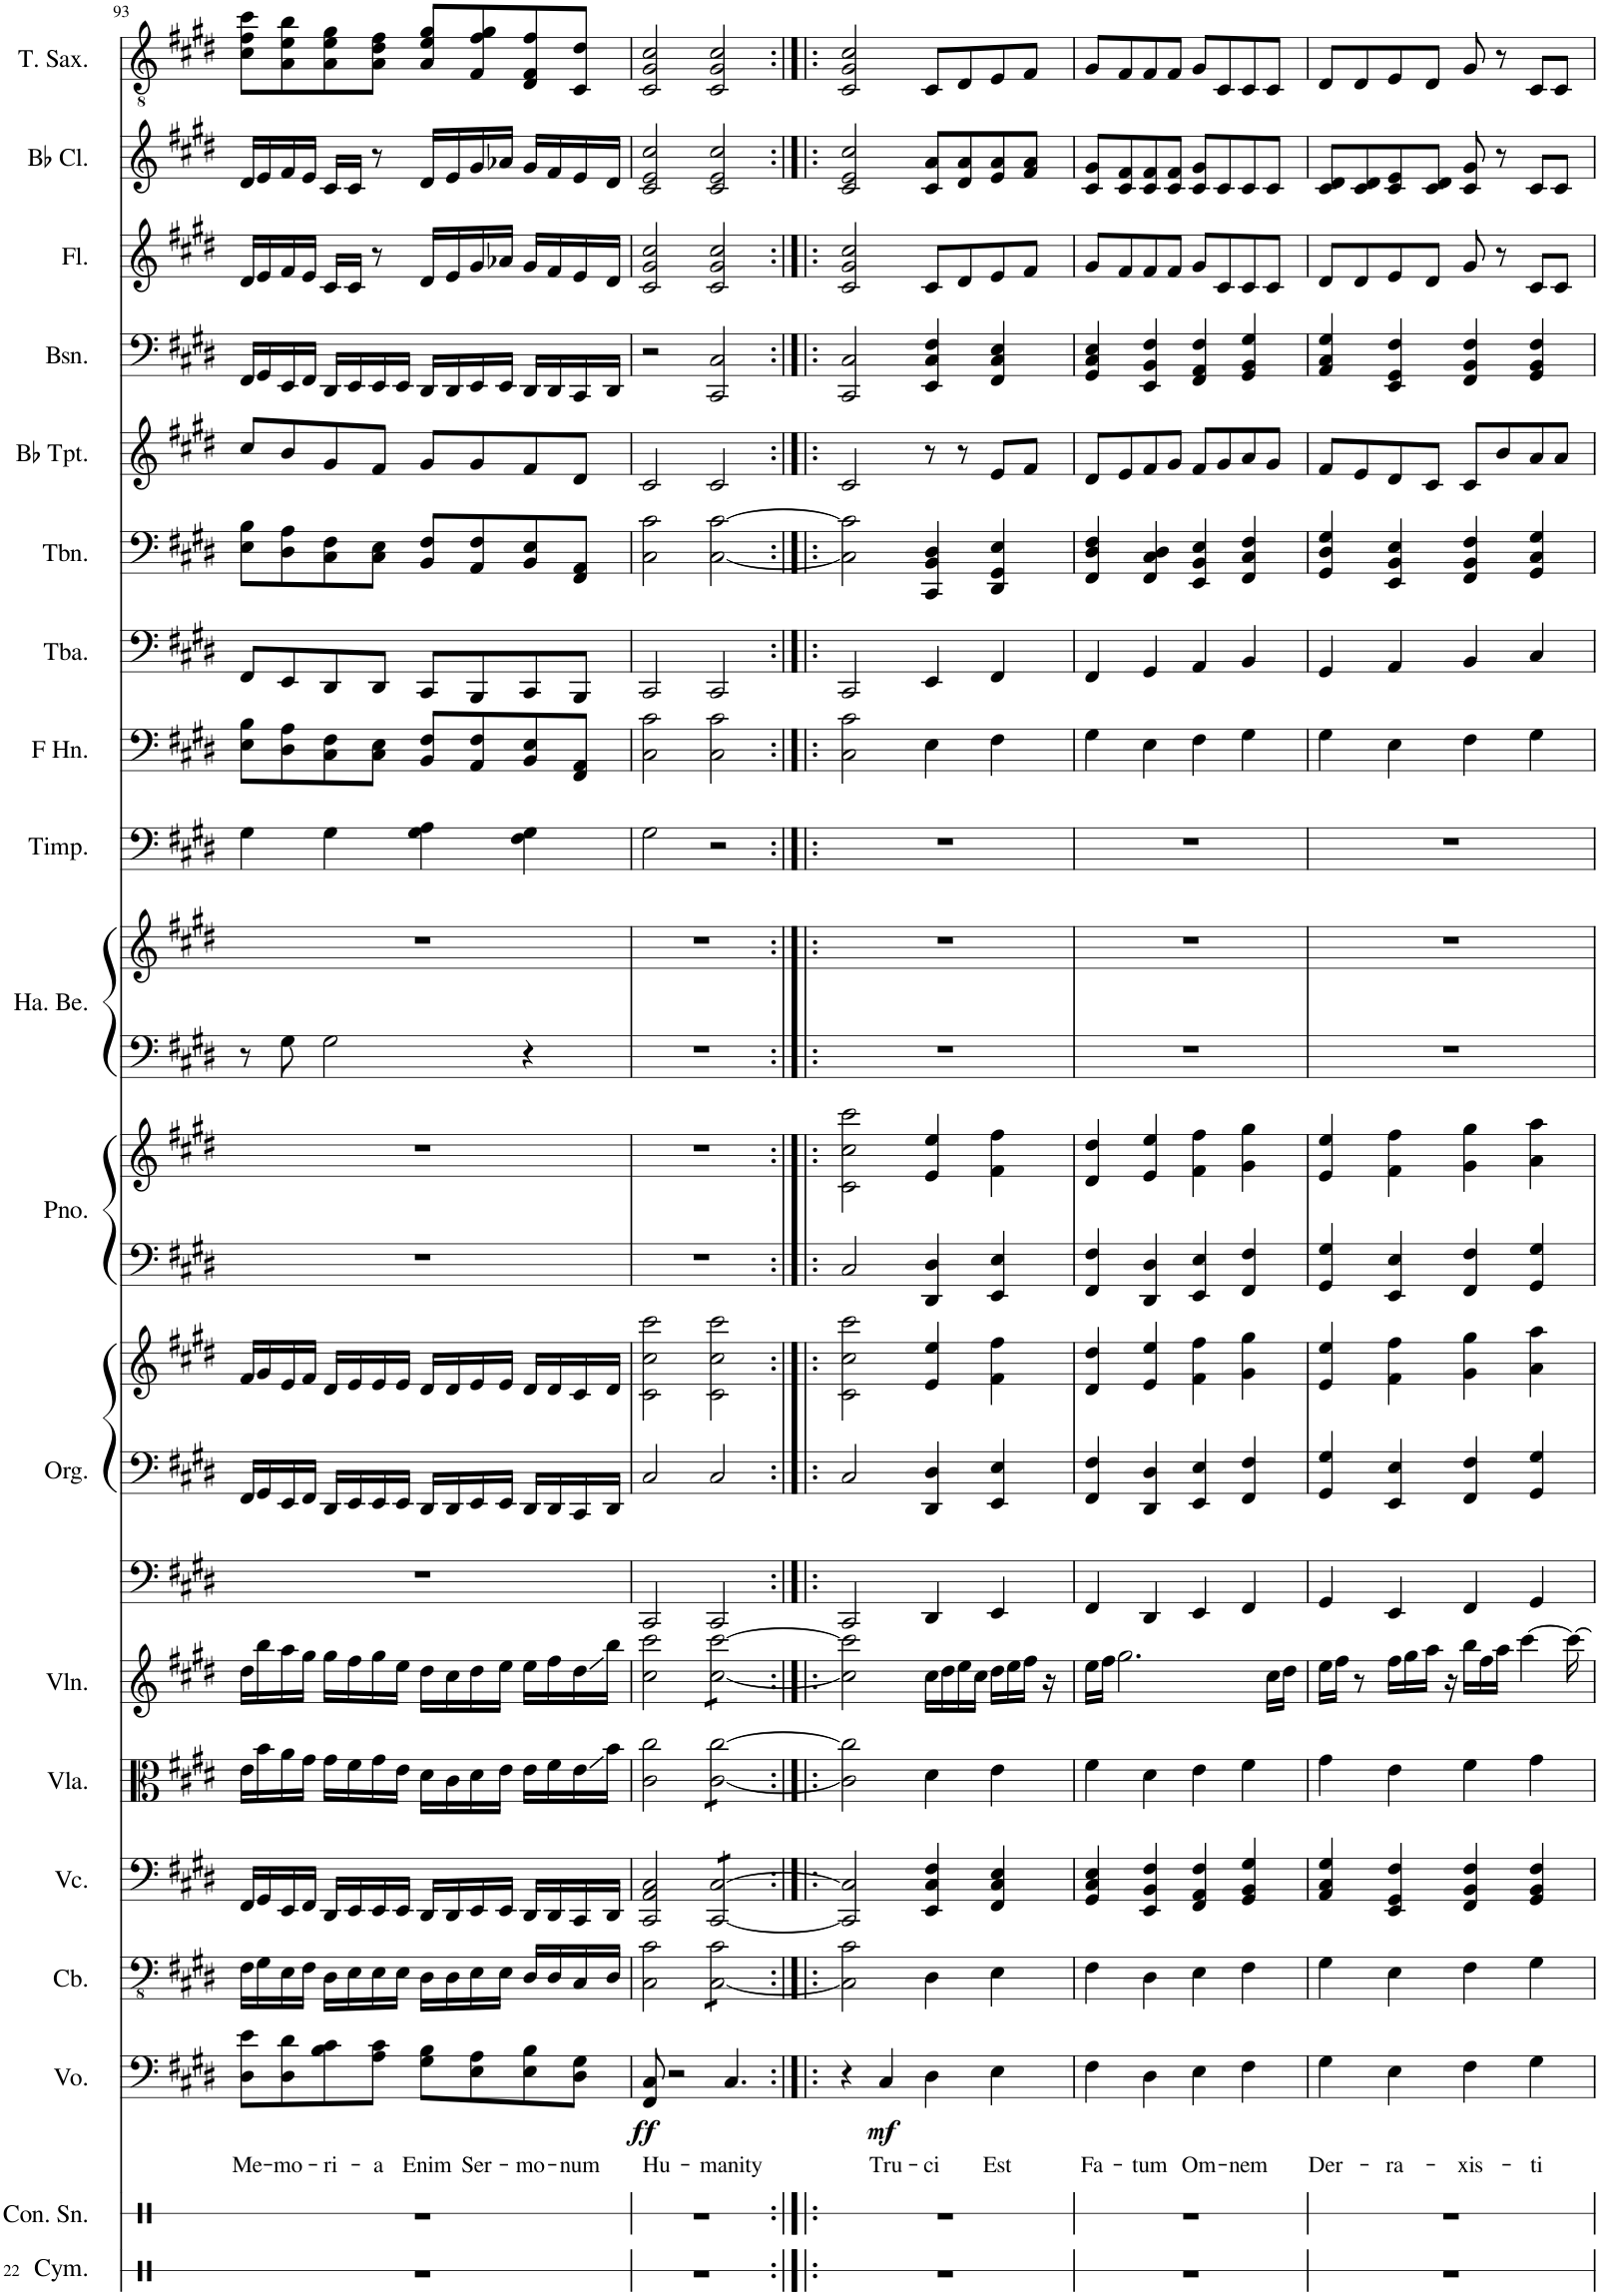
**kern	**kern	**kern	**text	**dynam	**kern	**kern	**kern	**kern	**kern	**kern	**kern	**kern	**kern	**kern	**kern	**kern	**kern	**kern	**kern	**kern	**kern	**kern	**kern	**kern
*part19	*part18	*part17	*part17	*part17	*part16	*part15	*part14	*part13	*part12	*part12	*part12	*part11	*part11	*part10	*part10	*part9	*part8	*part7	*part6	*part5	*part4	*part3	*part2	*part1
*staff23	*staff22	*staff21	*staff21	*staff21	*staff20	*staff19	*staff18	*staff17	*staff16	*staff15	*staff14	*staff13	*staff12	*staff11	*staff10	*staff9	*staff8	*staff7	*staff6	*staff5	*staff4	*staff3	*staff2	*staff1
*I"Cymbal	*I"Concert Snare Drum	*I"Voice	*	*	*I"Contrabass	*I"Violoncello	*I"Viola	*I"Violin	*I"Organ	*	*	*I"Piano	*	*I"Hand Bells	*	*I"Timpani	*I"Horn in F	*I"Tuba	*I"Trombone	*I"Bb Trumpet	*I"Bassoon	*I"Flute	*I"Bb Clarinet	*I"Tenor Saxophone
*I'Cym.	*I'Con. Sn.	*I'Vo.	*	*	*I'Cb.	*I'Vc.	*I'Vla.	*I'Vln.	*I'Org.	*	*	*I'Pno.	*	*I'Ha. Be.	*	*I'Timp.	*	*I'Tba.	*I'Tbn.	*I'Bb Tpt.	*I'Bsn.	*I'Fl.	*I'Bb Cl.	*I'T. Sax.
!!LO:PB:g=z
*clefX	*clefX	*clefF4	*	*	*clefFv4	*clefF4	*clefC3	*clefG2	*clefF4	*clefF4	*clefG2	*clefF4	*clefG2	*clefF4	*clefG2	*clefF4	*clefF4	*clefF4	*clefF4	*clefG2	*clefF4	*clefG2	*clefG2	*clefGv2
*	*	*	*	*	*ITrd7c12	*	*	*	*	*	*	*	*	*	*	*	*ITrd4c7	*	*	*ITrd1c2	*	*	*ITrd1c2	*ITrd8c14
*k[]	*k[]	*k[f#c#g#d#]	*	*	*k[f#c#g#d#]	*k[f#c#g#d#]	*k[f#c#g#d#]	*k[f#c#g#d#]	*k[f#c#g#d#]	*k[f#c#g#d#]	*k[f#c#g#d#]	*k[f#c#g#d#]	*k[f#c#g#d#]	*k[f#c#g#d#]	*k[f#c#g#d#]	*k[f#c#g#d#]	*k[f#c#g#d#]	*k[f#c#g#d#]	*k[f#c#g#d#]	*k[f#c#g#d#]	*k[f#c#g#d#]	*k[f#c#g#d#]	*k[f#c#g#d#]	*k[f#c#g#d#]
*M4/4	*M4/4	*M4/4	*	*	*M4/4	*M4/4	*M4/4	*M4/4	*M4/4	*M4/4	*M4/4	*M4/4	*M4/4	*M4/4	*M4/4	*M4/4	*M4/4	*M4/4	*M4/4	*M4/4	*M4/4	*M4/4	*M4/4	*M4/4
=93	=93	=93	=93	=93	=93	=93	=93	=93	=93	=93	=93	=93	=93	=93	=93	=93	=93	=93	=93	=93	=93	=93	=93	=93
!	!	!	!LO:LY:b	!	!	!	!	!	!	!	!	!	!	!	!	!	!	!	!	!	!	!	!	!
1r	1r	8D#\ 8e\L	Me-	.	16FF#\LL	16FF#/LL	16e\LL	16dd#\LL	1r	16FF#/LL	16f#/LL	1r	1r	8r	1r	4G#\	8E\ 8B\L	8FF#/L	8E\ 8B\L	8cc#/L	16FF#/LL	16d#/LL	16d#/LL	8c#\ 8f#\ 8cc#\L
.	.	.	.	.	16GG#\	16GG#/	16b\	16bb\	.	16GG#/	16g#/	.	.	.	.	.	.	.	.	.	16GG#/	16e/	16e/	.
!	!	!	!LO:LY:b	!	!	!	!	!	!	!	!	!	!	!	!	!	!	!	!	!	!	!	!	!
.	.	8D#\ 8d#\	-mo-	.	16EE\	16EE/	16a\	16aa\	.	16EE/	16e/	.	.	8G#\	.	.	8D#\ 8A\	8EE/	8D#\ 8A\	8b/	16EE/	16f#/	16f#/	8A\ 8e\ 8b\
.	.	.	.	.	16FF#\JJ	16FF#/JJ	16g#\JJ	16gg#\JJ	.	16FF#/JJ	16f#/JJ	.	.	.	.	.	.	.	.	.	16FF#/JJ	16e/JJ	16e/JJ	.
!	!	!	!LO:LY:b	!	!	!	!	!	!	!	!	!	!	!	!	!	!	!	!	!	!	!	!	!
.	.	8B\ 8c#\	-ri-	.	16DD#\LL	16DD#/LL	16g#\LL	16gg#\LL	.	16DD#/LL	16d#/LL	.	.	2G#\	.	4G#\	8C#\ 8F#\	8DD#/	8C#\ 8F#\	8g#/	16DD#/LL	16c#/LL	16c#/LL	8A\ 8e\ 8g#\
.	.	.	.	.	16EE\	16EE/	16f#\	16ff#\	.	16EE/	16e/	.	.	.	.	.	.	.	.	.	16EE/	16c#/JJ	16c#/JJ	.
!	!	!	!LO:LY:b	!	!	!	!	!	!	!	!	!	!	!	!	!	!	!	!	!	!	!	!	!
.	.	8A\ 8c#\J	-a	.	16EE\	16EE/	16g#\	16gg#\	.	16EE/	16e/	.	.	.	.	.	8C#\ 8E\J	8DD#/J	8C#\ 8E\J	8f#/J	16EE/	8r	8r	8A\ 8d#\ 8f#\J
.	.	.	.	.	16EE\JJ	16EE/JJ	16e\JJ	16ee\JJ	.	16EE/JJ	16e/JJ	.	.	.	.	.	.	.	.	.	16EE/JJ	.	.	.
!	!	!	!LO:LY:b	!	!	!	!	!	!	!	!	!	!	!	!	!	!	!	!	!	!	!	!	!
.	.	8G#\ 8B\L	Enim	.	16DD#\LL	16DD#/LL	16d#\LL	16dd#\LL	.	16DD#/LL	16d#/LL	.	.	.	.	4G#\ 4A\	8BB/ 8F#/L	8CC#/L	8BB/ 8F#/L	8g#/L	16DD#/LL	16d#/LL	16d#/LL	8A/ 8e/ 8g#/L
.	.	.	.	.	16DD#\	16DD#/	16c#\	16cc#\	.	16DD#/	16d#/	.	.	.	.	.	.	.	.	.	16DD#/	16e/	16e/	.
!	!	!	!LO:LY:b	!	!	!	!	!	!	!	!	!	!	!	!	!	!	!	!	!	!	!	!	!
.	.	8E\ 8A\	Ser-	.	16EE\	16EE/	16d#\	16dd#\	.	16EE/	16e/	.	.	.	.	.	8AA/ 8F#/	8BBB/	8AA/ 8F#/	8g#/	16EE/	16g#/	16g#/	8F#/ 8f#/ 8g#/
.	.	.	.	.	16EE\JJ	16EE/JJ	16e\JJ	16ee\JJ	.	16EE/JJ	16e/JJ	.	.	.	.	.	.	.	.	.	16EE/JJ	16a-X/JJ	16a-X/JJ	.
!	!	!	!LO:LY:b	!	!	!	!	!	!	!	!	!	!	!	!	!	!	!	!	!	!	!	!	!
.	.	8E\ 8B\	-mo-	.	16DD#/LL	16DD#/LL	16e\LL	16ee\LL	.	16DD#/LL	16d#/LL	.	.	4r	.	4F#\ 4G#\	8BB/ 8E/	8CC#/	8BB/ 8E/	8f#/	16DD#/LL	16g#/LL	16g#/LL	8D#/ 8F#/ 8f#/
.	.	.	.	.	16DD#/	16DD#/	16f#\	16ff#\	.	16DD#/	16d#/	.	.	.	.	.	.	.	.	.	16DD#/	16f#/	16f#/	.
!	!	!	!LO:LY:b	!	!	!	!	!	!	!	!	!	!	!	!	!	!	!	!	!	!	!	!	!
.	.	8D#\ 8G#\J	-num	.	16CC#/	16CC#/	16e\	16dd#\	.	16CC#/	16c#/	.	.	.	.	.	8FF#/ 8AA/J	8BBB/J	8FF#/ 8AA/J	8d#/J	16CC#/	16e/	16e/	8C#/ 8d#/J
.	.	.	.	.	16DD#/JJ	16DD#/JJ	16b\JJ	16bb\JJ	.	16DD#/JJ	16d#/JJ	.	.	.	.	.	.	.	.	.	16DD#/JJ	16d#/JJ	16d#/JJ	.
=94	=94	=94	=94	=94	=94	=94	=94	=94	=94	=94	=94	=94	=94	=94	=94	=94	=94	=94	=94	=94	=94	=94	=94	=94
!	!	!	!LO:LY:b	!LO:DY:b	!	!	!	!	!	!	!	!	!	!	!	!	!	!	!	!	!	!	!	!
1r	1r	8FF#/ 8C#/	Hu-	ff	2CC#\ 2C#\	2CC#/ 2AA/ 2C#/	2c#\ 2cc#\	2cc#\ 2ccc#\	2CC#/	2C#/	2c#\ 2cc#\ 2ccc#\	1r	1r	1r	1r	2G#\	2C#\ 2c#\	2CC#/	2C#\ 2c#\	2c#/	2r	2c#/ 2g#/ 2cc#/	2c#/ 2e/ 2cc#/	2C#/ 2G#/ 2c#/
.	.	2r	.	.	.	.	.	.	.	.	.	.	.	.	.	.	.	.	.	.	.	.	.	.
*	*	*	*	*	*tremolo	*	*	*	*	*	*	*	*	*	*	*	*	*	*	*	*	*	*	*
*	*	*	*	*	*	*tremolo	*	*	*	*	*	*	*	*	*	*	*	*	*	*	*	*	*	*
*	*	*	*	*	*	*	*tremolo	*	*	*	*	*	*	*	*	*	*	*	*	*	*	*	*	*
*	*	*	*	*	*	*	*	*tremolo	*	*	*	*	*	*	*	*	*	*	*	*	*	*	*	*
.	.	.	.	.	[8CC#\ 8C#\L	[8CC#/ [8C#/L	[8c#\ [8cc#\L	[8cc#\ [8ccc#\L	2CC#/	2C#/	2c#\ 2cc#\ 2ccc#\	.	.	.	.	2r	2C#\ 2c#\	2CC#/	[2C#\ [2c#\	2c#/	2CC#/ 2C#/	2c#/ 2g#/ 2cc#/	2c#/ 2e/ 2cc#/	2C#/ 2G#/ 2c#/
!	!	!	!LO:LY:b	!	!	!	!	!	!	!	!	!	!	!	!	!	!	!	!	!	!	!	!	!
.	.	4.C#/	-manity	.	8CC#\ 8C#\	8CC#/ 8C#/	8c#\ 8cc#\	8cc#\ 8ccc#\	.	.	.	.	.	.	.	.	.	.	.	.	.	.	.	.
.	.	.	.	.	8CC#\ 8C#\	8CC#/ 8C#/	8c#\ 8cc#\	8cc#\ 8ccc#\	.	.	.	.	.	.	.	.	.	.	.	.	.	.	.	.
.	.	.	.	.	8CC#\ 8C#\J	8CC#/ 8C#/J	8c#\ 8cc#\J	8cc#\ 8ccc#\J	.	.	.	.	.	.	.	.	.	.	.	.	.	.	.	.
*	*	*	*	*	*	*	*	*Xtremolo	*	*	*	*	*	*	*	*	*	*	*	*	*	*	*	*
*	*	*	*	*	*	*	*Xtremolo	*	*	*	*	*	*	*	*	*	*	*	*	*	*	*	*	*
*	*	*	*	*	*	*Xtremolo	*	*	*	*	*	*	*	*	*	*	*	*	*	*	*	*	*	*
*	*	*	*	*	*Xtremolo	*	*	*	*	*	*	*	*	*	*	*	*	*	*	*	*	*	*	*
=95:|!|:	=95:|!|:	=95:|!|:	=95:|!|:	=95:|!|:	=95:|!|:	=95:|!|:	=95:|!|:	=95:|!|:	=95:|!|:	=95:|!|:	=95:|!|:	=95:|!|:	=95:|!|:	=95:|!|:	=95:|!|:	=95:|!|:	=95:|!|:	=95:|!|:	=95:|!|:	=95:|!|:	=95:|!|:	=95:|!|:	=95:|!|:	=95:|!|:
1r	1r	4r	.	.	2CC#\] 2C#\	2CC#/] 2C#/]	2c#\] 2cc#\]	2cc#\] 2ccc#\]	2CC#/	2C#/	2c#\ 2cc#\ 2ccc#\	2C#/	2c#\ 2cc#\ 2ccc#\	1r	1r	1r	2C#\ 2c#\	2CC#/	2C#\] 2c#\]	2c#/	2CC#/ 2C#/	2c#/ 2g#/ 2cc#/	2c#/ 2e/ 2cc#/	2C#/ 2G#/ 2c#/
!	!	!	!LO:LY:b	!LO:DY:b	!	!	!	!	!	!	!	!	!	!	!	!	!	!	!	!	!	!	!	!
.	.	4C#/	Tru-	mf	.	.	.	.	.	.	.	.	.	.	.	.	.	.	.	.	.	.	.	.
!	!	!	!LO:LY:b	!	!	!	!	!	!	!	!	!	!	!	!	!	!	!	!	!	!	!	!	!
.	.	4D#\	-ci	.	4DD#\	4EE/ 4C#/ 4F#/	4d#\	16cc#\LL	4DD#/	4DD#/ 4D#/	4e/ 4ee/	4DD#/ 4D#/	4e/ 4ee/	.	.	.	4E\	4EE/	4CC#/ 4BB/ 4D#/	8r	4EE/ 4C#/ 4F#/	8c#/L	8c#/ 8a/L	8C#/L
.	.	.	.	.	.	.	.	16dd#\	.	.	.	.	.	.	.	.	.	.	.	.	.	.	.	.
.	.	.	.	.	.	.	.	16ee\	.	.	.	.	.	.	.	.	.	.	.	8r	.	8d#/	8d#/ 8a/	8D#/
.	.	.	.	.	.	.	.	16cc#\JJ	.	.	.	.	.	.	.	.	.	.	.	.	.	.	.	.
!	!	!	!LO:LY:b	!	!	!	!	!	!	!	!	!	!	!	!	!	!	!	!	!	!	!	!	!
.	.	4E\	Est	.	4EE\	4FF#/ 4C#/ 4E/	4e\	16dd#\LL	4EE/	4EE/ 4E/	4f#\ 4ff#\	4EE/ 4E/	4f#\ 4ff#\	.	.	.	4F#\	4FF#/	4DD#/ 4GG#/ 4E/	8e/L	4FF#/ 4C#/ 4E/	8e/	8e/ 8a/	8E/
.	.	.	.	.	.	.	.	16ee\	.	.	.	.	.	.	.	.	.	.	.	.	.	.	.	.
.	.	.	.	.	.	.	.	16ff#\JJ	.	.	.	.	.	.	.	.	.	.	.	8f#/J	.	8f#/J	8f#/ 8a/J	8F#/J
.	.	.	.	.	.	.	.	16r	.	.	.	.	.	.	.	.	.	.	.	.	.	.	.	.
=96	=96	=96	=96	=96	=96	=96	=96	=96	=96	=96	=96	=96	=96	=96	=96	=96	=96	=96	=96	=96	=96	=96	=96	=96
!	!	!	!LO:LY:b	!	!	!	!	!	!	!	!	!	!	!	!	!	!	!	!	!	!	!	!	!
1r	1r	4F#\	Fa-	.	4FF#\	4GG#/ 4C#/ 4E/	4f#\	16ee\LL	4FF#/	4FF#/ 4F#/	4d#/ 4dd#/	4FF#/ 4F#/	4d#/ 4dd#/	1r	1r	1r	4G#\	4FF#/	4FF#/ 4D#/ 4F#/	8d#/L	4GG#/ 4C#/ 4E/	8g#/L	8c#/ 8g#/L	8G#/L
.	.	.	.	.	.	.	.	16ff#\JJ	.	.	.	.	.	.	.	.	.	.	.	.	.	.	.	.
.	.	.	.	.	.	.	.	2.gg#\	.	.	.	.	.	.	.	.	.	.	.	8e/	.	8f#/	8c#/ 8f#/	8F#/
!	!	!	!LO:LY:b	!	!	!	!	!	!	!	!	!	!	!	!	!	!	!	!	!	!	!	!	!
.	.	4D#\	-tum	.	4DD#\	4EE/ 4BB/ 4F#/	4d#\	.	4DD#/	4DD#/ 4D#/	4e/ 4ee/	4DD#/ 4D#/	4e/ 4ee/	.	.	.	4E\	4GG#/	4FF#/ 4C#/ 4D#/	8f#/	4EE/ 4BB/ 4F#/	8f#/	8c#/ 8f#/	8F#/
.	.	.	.	.	.	.	.	.	.	.	.	.	.	.	.	.	.	.	.	8g#/J	.	8f#/J	8c#/ 8f#/J	8F#/J
!	!	!	!LO:LY:b	!	!	!	!	!	!	!	!	!	!	!	!	!	!	!	!	!	!	!	!	!
.	.	4E\	Om-	.	4EE\	4FF#/ 4AA/ 4F#/	4e\	.	4EE/	4EE/ 4E/	4f#\ 4ff#\	4EE/ 4E/	4f#\ 4ff#\	.	.	.	4F#\	4AA/	4EE/ 4BB/ 4E/	8f#/L	4FF#/ 4AA/ 4F#/	8g#/L	8c#/ 8g#/L	8G#/L
.	.	.	.	.	.	.	.	.	.	.	.	.	.	.	.	.	.	.	.	8g#/	.	8c#/	8c#/	8C#/
!	!	!	!LO:LY:b	!	!	!	!	!	!	!	!	!	!	!	!	!	!	!	!	!	!	!	!	!
.	.	4F#\	-nem	.	4FF#\	4GG#/ 4BB/ 4G#/	4f#\	.	4FF#/	4FF#/ 4F#/	4g#\ 4gg#\	4FF#/ 4F#/	4g#\ 4gg#\	.	.	.	4G#\	4BB/	4FF#/ 4C#/ 4F#/	8a/	4GG#/ 4BB/ 4G#/	8c#/	8c#/	8C#/
.	.	.	.	.	.	.	.	16cc#\LL	.	.	.	.	.	.	.	.	.	.	.	8g#/J	.	8c#/J	8c#/J	8C#/J
.	.	.	.	.	.	.	.	16dd#\JJ	.	.	.	.	.	.	.	.	.	.	.	.	.	.	.	.
=97	=97	=97	=97	=97	=97	=97	=97	=97	=97	=97	=97	=97	=97	=97	=97	=97	=97	=97	=97	=97	=97	=97	=97	=97
!	!	!	!LO:LY:b	!	!	!	!	!	!	!	!	!	!	!	!	!	!	!	!	!	!	!	!	!
1r	1r	4G#\	Der-	.	4GG#\	4AA/ 4C#/ 4G#/	4g#\	16ee\LL	4GG#/	4GG#/ 4G#/	4e/ 4ee/	4GG#/ 4G#/	4e/ 4ee/	1r	1r	1r	4G#\	4GG#/	4GG#/ 4D#/ 4G#/	8f#/L	4AA/ 4C#/ 4G#/	8d#/L	8c#/ 8d#/L	8D#/L
.	.	.	.	.	.	.	.	16ff#\JJ	.	.	.	.	.	.	.	.	.	.	.	.	.	.	.	.
.	.	.	.	.	.	.	.	8r	.	.	.	.	.	.	.	.	.	.	.	8e/	.	8d#/	8c#/ 8d#/	8D#/
!	!	!	!LO:LY:b	!	!	!	!	!	!	!	!	!	!	!	!	!	!	!	!	!	!	!	!	!
.	.	4E\	-ra-	.	4EE\	4EE/ 4GG#/ 4F#/	4e\	16ff#\LL	4EE/	4EE/ 4E/	4f#\ 4ff#\	4EE/ 4E/	4f#\ 4ff#\	.	.	.	4E\	4AA/	4EE/ 4BB/ 4E/	8d#/	4EE/ 4GG#/ 4F#/	8e/	8c#/ 8e/	8E/
.	.	.	.	.	.	.	.	16gg#\	.	.	.	.	.	.	.	.	.	.	.	.	.	.	.	.
.	.	.	.	.	.	.	.	16aa\JJ	.	.	.	.	.	.	.	.	.	.	.	8c#/J	.	8d#/J	8c#/ 8d#/J	8D#/J
.	.	.	.	.	.	.	.	16r	.	.	.	.	.	.	.	.	.	.	.	.	.	.	.	.
!	!	!	!LO:LY:b	!	!	!	!	!	!	!	!	!	!	!	!	!	!	!	!	!	!	!	!	!
.	.	4F#\	-xis-	.	4FF#\	4FF#/ 4BB/ 4F#/	4f#\	16bb\LL	4FF#/	4FF#/ 4F#/	4g#\ 4gg#\	4FF#/ 4F#/	4g#\ 4gg#\	.	.	.	4F#\	4BB/	4FF#/ 4BB/ 4F#/	8c#/L	4FF#/ 4BB/ 4F#/	8g#/	8c#/ 8g#/	8G#/
.	.	.	.	.	.	.	.	16ff#\	.	.	.	.	.	.	.	.	.	.	.	.	.	.	.	.
.	.	.	.	.	.	.	.	16aa\JJ	.	.	.	.	.	.	.	.	.	.	.	8b/	.	8r	8r	8r
.	.	.	.	.	.	.	.	[4ccc#\	.	.	.	.	.	.	.	.	.	.	.	.	.	.	.	.
!	!	!	!LO:LY:b	!	!	!	!	!	!	!	!	!	!	!	!	!	!	!	!	!	!	!	!	!
.	.	4G#\	-ti	.	4GG#\	4GG#/ 4BB/ 4F#/	4g#\	.	4GG#/	4GG#/ 4G#/	4a\ 4aa\	4GG#/ 4G#/	4a\ 4aa\	.	.	.	4G#\	4C#/	4GG#/ 4C#/ 4G#/	8a/	4GG#/ 4BB/ 4F#/	8c#/L	8c#/L	8C#/L
.	.	.	.	.	.	.	.	.	.	.	.	.	.	.	.	.	.	.	.	8a/J	.	8c#/J	8c#/J	8C#/J
.	.	.	.	.	.	.	.	16ccc#\_	.	.	.	.	.	.	.	.	.	.	.	.	.	.	.	.
=	=	=	=	=	=	=	=	=	=	=	=	=	=	=	=	=	=	=	=	=	=	=	=	=
*-	*-	*-	*-	*-	*-	*-	*-	*-	*-	*-	*-	*-	*-	*-	*-	*-	*-	*-	*-	*-	*-	*-	*-	*-
